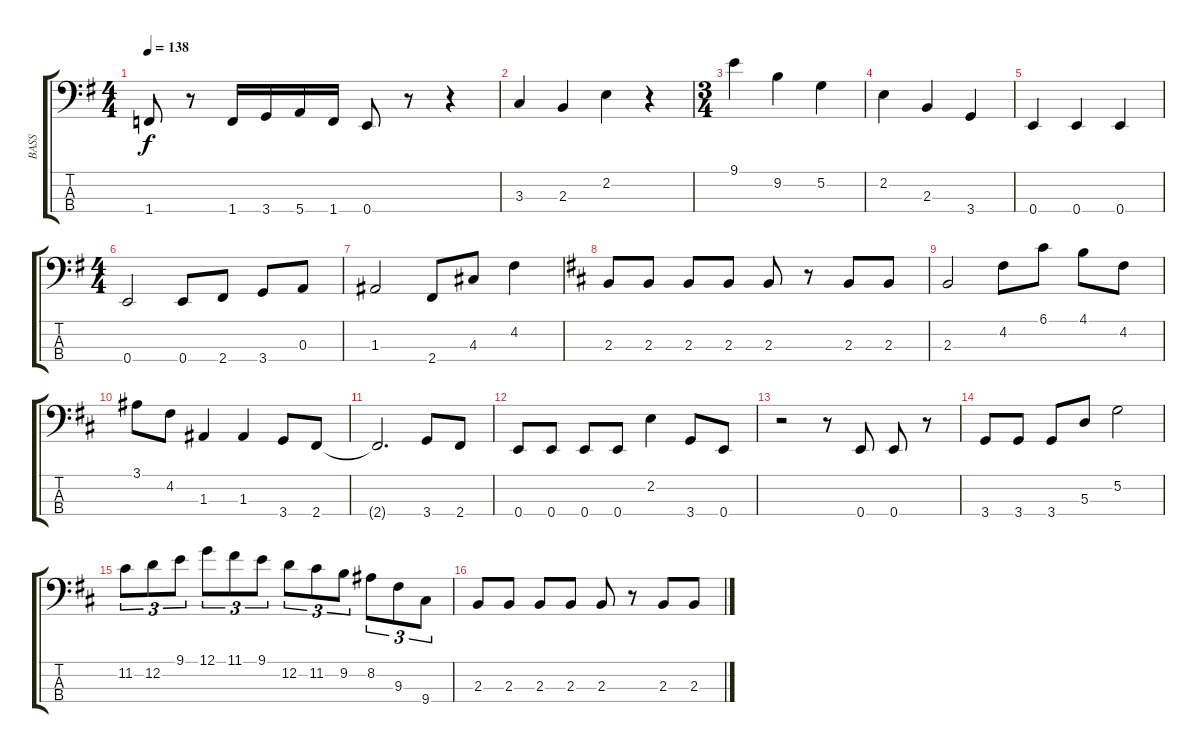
\track ("BASS" "BASS") {instrument electricbassfinger}
\staff {score tabs}
\tuning (G2 D2 A1 E1) {hide}
\ts (4 4)
\tempo 138
\clef f4
\ks eminor
1.4.8{dy f} r.8 1.4.16 3.4.16 5.4.16 1.4.16 0.4.8 r.8 r.4 |
3.3.4 2.3.4 2.2.4 r.4 |
\ts (3 4)
9.1.4 9.2.4 5.2.4 |
2.2.4 2.3.4 3.4.4 |
0.4.4 0.4.4 0.4.4 |
\ts (4 4)
0.4.2 0.4.8 2.4.8 3.4.8 0.3.8 |
1.3.2 2.4.8 4.3.8 4.2.4 |
\ks bminor
2.3.8 2.3.8 2.3.8 2.3.8 2.3.8 r.8 2.3.8 2.3.8 |
2.3.2 4.2.8 6.1.8 4.1.8 4.2.8 |
3.1.8 4.2.8 1.3.4 1.3.4 3.4.8 2.4.8 |
2.4{t}.2{d} 3.4.8 2.4.8 |
0.4.8 0.4.8 0.4.8 0.4.8 2.2.4 3.4.8 0.4.8 |
r.2 r.8 0.4.8 0.4.8 r.8 |
3.4.8 3.4.8 3.4.8 5.3.8 5.2.2 |
11.2.8{tu (3 2)} 12.2.8{tu (3 2)} 9.1.8{tu (3 2)} 12.1.8{tu (3 2)} 11.1.8{tu (3 2)} 9.1.8{tu (3 2)} 12.2.8{tu (3 2)} 11.2.8{tu (3 2)} 9.2.8{tu (3 2)} 8.2.8{tu (3 2)} 9.3.8{tu (3 2)} 9.4.8{tu (3 2)} |
2.3.8 2.3.8 2.3.8 2.3.8 2.3.8 r.8 2.3.8 2.3.8
